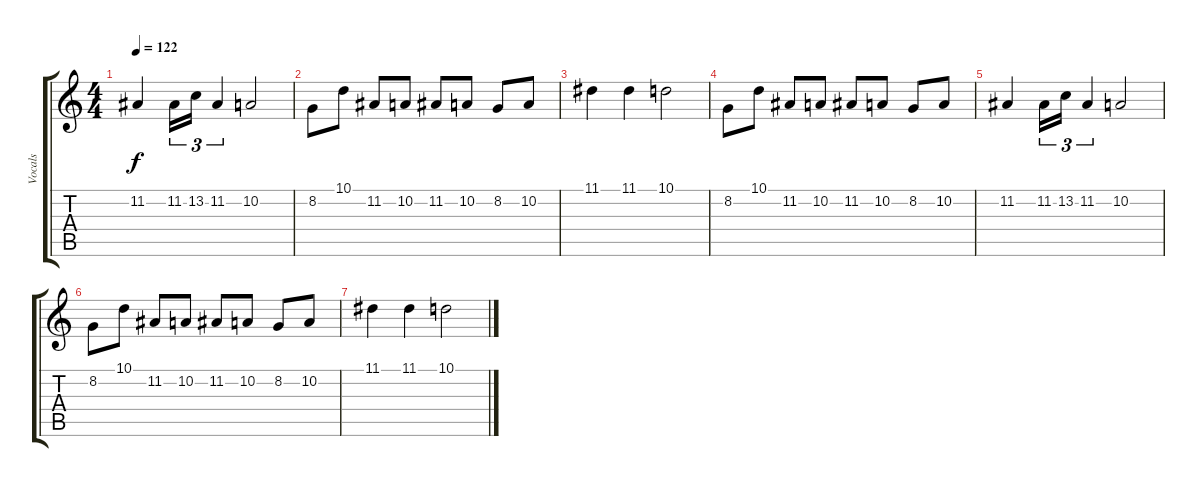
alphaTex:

\track ("Vocals" "Vocals") {instrument englishhorn}
\staff {score tabs}
\tuning (E4 B3 G3 D3 A2 D2) {hide}
\ts (4 4)
\tempo 122
\clef g2
\ks c
11.2.4{dy f} 11.2.16{tu (3 2)} 13.2.16{tu (3 2)} 11.2.4{tu (3 2)} 10.2.2 |
8.2.8{volume 8} 10.1.8 11.2.8 10.2.8 11.2.8 10.2.8 8.2.8 10.2.8 |
11.1.4 11.1.4 10.1.2 |
8.2.8{volume 5} 10.1.8 11.2.8 10.2.8 11.2.8 10.2.8 8.2.8 10.2.8 |
11.2.4 11.2.16{tu (3 2)} 13.2.16{tu (3 2)} 11.2.4{tu (3 2)} 10.2.2 |
8.2.8 10.1.8 11.2.8 10.2.8 11.2.8 10.2.8 8.2.8 10.2.8 |
11.1.4 11.1.4 10.1.2
